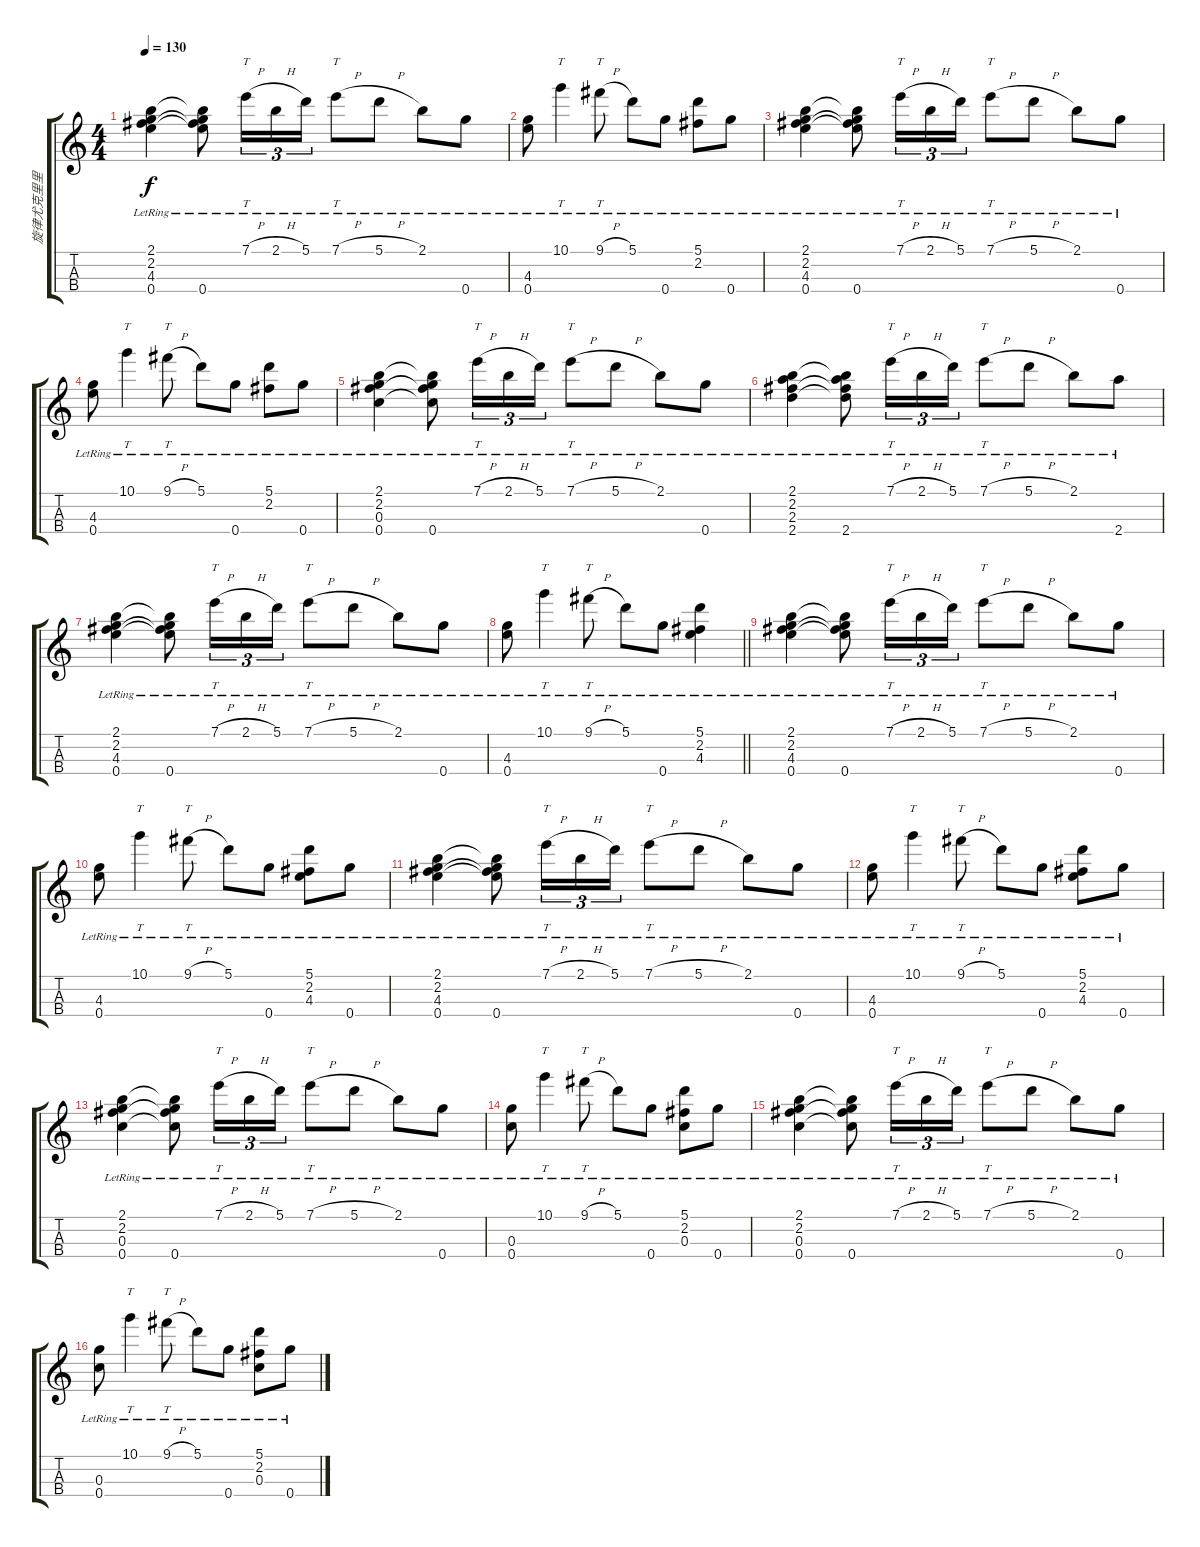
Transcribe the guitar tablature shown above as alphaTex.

\track ("旋律尤克里里" "旋律尤克里里") {instrument acousticguitarnylon}
\staff {score tabs}
\tuning (A4 E4 C4 G4) {hide}
\ts (4 4)
\tempo 130
\clef g2
\ks c
(2.1{lr} 2.2{lr} 4.3{lr} 0.4{lr}).4{dy f instrument acousticguitarnylon} (2.1{t} 2.2{t} 4.3{t} 0.4{lr}).8 7.1{h lr}.16{tt tu (3 2)} 2.1{h lr}.16{tu (3 2)} 5.1{lr}.16{tu (3 2)} 7.1{h lr}.8{tt} 5.1{h lr}.8 2.1{lr}.8 0.4{lr}.8 |
(4.3{lr} 0.4{lr}).8 10.1{lr}.4{tt} 9.1{h lr}.8{tt} 5.1{lr}.8 0.4{lr}.8 (5.1{lr} 2.2{lr}).8 0.4{lr}.8 |
(2.1{lr} 2.2{lr} 4.3{lr} 0.4{lr}).4 (2.1{t} 2.2{t} 4.3{t} 0.4{lr}).8 7.1{h lr}.16{tt tu (3 2)} 2.1{h lr}.16{tu (3 2)} 5.1{lr}.16{tu (3 2)} 7.1{h lr}.8{tt} 5.1{h lr}.8 2.1{lr}.8 0.4{lr}.8 |
(4.3{lr} 0.4{lr}).8 10.1{lr}.4{tt} 9.1{h lr}.8{tt} 5.1{lr}.8 0.4{lr}.8 (5.1{lr} 2.2{lr}).8 0.4{lr}.8 |
(2.1{lr} 2.2{lr} 0.3{lr} 0.4{lr}).4 (2.1{t} 2.2{t} 0.3{t} 0.4{lr}).8 7.1{h lr}.16{tt tu (3 2)} 2.1{h lr}.16{tu (3 2)} 5.1{lr}.16{tu (3 2)} 7.1{h lr}.8{tt} 5.1{h lr}.8 2.1{lr}.8 0.4{lr}.8 |
(2.1{lr} 2.2{lr} 2.3{lr} 2.4{lr}).4 (2.1{t} 2.2{t} 2.3{t} 2.4{lr}).8 7.1{h lr}.16{tt tu (3 2)} 2.1{h lr}.16{tu (3 2)} 5.1{lr}.16{tu (3 2)} 7.1{h lr}.8{tt} 5.1{h lr}.8 2.1{lr}.8 2.4{lr}.8 |
(2.1{lr} 2.2{lr} 4.3{lr} 0.4{lr}).4 (2.1{t} 2.2{t} 4.3{t} 0.4{lr}).8 7.1{h lr}.16{tt tu (3 2)} 2.1{h lr}.16{tu (3 2)} 5.1{lr}.16{tu (3 2)} 7.1{h lr}.8{tt} 5.1{h lr}.8 2.1{lr}.8 0.4{lr}.8 |
\barLineRight lightlight
(4.3{lr} 0.4{lr}).8 10.1{lr}.4{tt} 9.1{h lr}.8{tt} 5.1{lr}.8 0.4{lr}.8 (5.1{lr} 2.2{lr} 4.3{lr}).4 |
(2.1{lr} 2.2{lr} 4.3{lr} 0.4{lr}).4 (2.1{t} 2.2{t} 4.3{t} 0.4{lr}).8 7.1{h lr}.16{tt tu (3 2)} 2.1{h lr}.16{tu (3 2)} 5.1{lr}.16{tu (3 2)} 7.1{h lr}.8{tt} 5.1{h lr}.8 2.1{lr}.8 0.4{lr}.8 |
(4.3{lr} 0.4{lr}).8 10.1{lr}.4{tt} 9.1{h lr}.8{tt} 5.1{lr}.8 0.4{lr}.8 (5.1{lr} 2.2{lr} 4.3{lr}).8 0.4{lr}.8 |
(2.1{lr} 2.2{lr} 4.3{lr} 0.4{lr}).4 (2.1{t} 2.2{t} 4.3{t} 0.4{lr}).8 7.1{h lr}.16{tt tu (3 2)} 2.1{h lr}.16{tu (3 2)} 5.1{lr}.16{tu (3 2)} 7.1{h lr}.8{tt} 5.1{h lr}.8 2.1{lr}.8 0.4{lr}.8 |
(4.3{lr} 0.4{lr}).8 10.1{lr}.4{tt} 9.1{h lr}.8{tt} 5.1{lr}.8 0.4{lr}.8 (5.1{lr} 2.2{lr} 4.3{lr}).8 0.4{lr}.8 |
(2.1{lr} 2.2{lr} 0.3{lr} 0.4{lr}).4 (2.1{t} 2.2{t} 0.3{t} 0.4{lr}).8 7.1{h lr}.16{tt tu (3 2)} 2.1{h lr}.16{tu (3 2)} 5.1{lr}.16{tu (3 2)} 7.1{h lr}.8{tt} 5.1{h lr}.8 2.1{lr}.8 0.4{lr}.8 |
(0.3{lr} 0.4{lr}).8 10.1{lr}.4{tt} 9.1{h lr}.8{tt} 5.1{lr}.8 0.4{lr}.8 (5.1{lr} 2.2{lr} 0.3{lr}).8 0.4{lr}.8 |
(2.1{lr} 2.2{lr} 0.3{lr} 0.4{lr}).4 (2.1{t} 2.2{t} 0.3{t} 0.4{lr}).8 7.1{h lr}.16{tt tu (3 2)} 2.1{h lr}.16{tu (3 2)} 5.1{lr}.16{tu (3 2)} 7.1{h lr}.8{tt} 5.1{h lr}.8 2.1{lr}.8 0.4{lr}.8 |
(0.3{lr} 0.4{lr}).8 10.1{lr}.4{tt} 9.1{h lr}.8{tt} 5.1{lr}.8 0.4{lr}.8 (5.1{lr} 2.2{lr} 0.3{lr}).8 0.4{lr}.8
